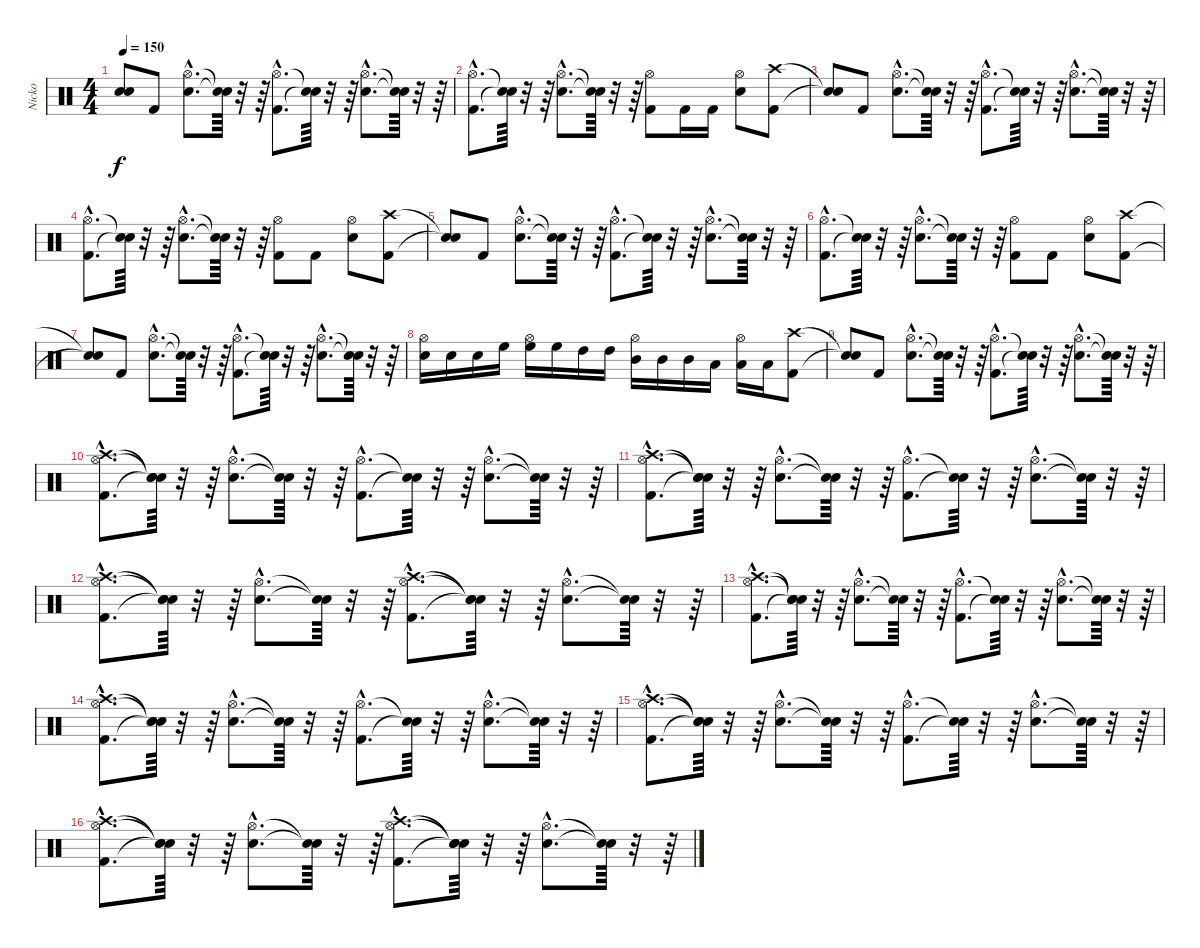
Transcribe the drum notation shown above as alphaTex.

\track ("Nicko" "Nicko") {instrument percussion}
\staff {score}
\articulation defaults
\ts (4 4)
\tempo 150
\clef neutral
\ks c
("Snare (hit)"{t} "Snare (hit)"{t}).8{dy f} "Kick (hit) 2".8 ("Snare (hit) 2"{hac} "Hi-Hat (open)"{hac}).8{d} ("Snare (hit)"{t} "Snare (hit)"{t}).64 r.32 r.64 ("Kick (hit) 2"{hac} "Hi-Hat (open)"{hac}).8{d} ("Snare (hit)"{t} "Snare (hit)"{t}).64 r.32 r.64 ("Snare (hit) 2"{hac} "Hi-Hat (open)"{hac}).8{d} ("Snare (hit)"{t} "Snare (hit)"{t}).64 r.32 r.64 |
("Kick (hit) 2"{hac} "Hi-Hat (open)"{hac}).8{d} ("Snare (hit)"{t} "Snare (hit)"{t}).64 r.32 r.64 ("Snare (hit) 2"{hac} "Hi-Hat (open)"{hac}).8{d} ("Snare (hit)"{t} "Snare (hit)"{t}).64 r.32 r.64 ("Kick (hit) 2" "Hi-Hat (open)").8 "Kick (hit) 2".16 "Kick (hit) 2".16 ("Snare (hit) 2" "Hi-Hat (open)").8 ("Kick (hit) 2" "Crash high (hit)").8 |
("Snare (hit)"{t} "Snare (hit)"{t}).8 "Kick (hit) 2".8 ("Snare (hit) 2"{hac} "Hi-Hat (open)"{hac}).8{d} ("Snare (hit)"{t} "Snare (hit)"{t}).64 r.32 r.64 ("Kick (hit) 2"{hac} "Hi-Hat (open)"{hac}).8{d} ("Snare (hit)"{t} "Snare (hit)"{t}).64 r.32 r.64 ("Snare (hit) 2"{hac} "Hi-Hat (open)"{hac}).8{d} ("Snare (hit)"{t} "Snare (hit)"{t}).64 r.32 r.64 |
("Kick (hit) 2"{hac} "Hi-Hat (open)"{hac}).8{d} ("Snare (hit)"{t} "Snare (hit)"{t}).64 r.32 r.64 ("Snare (hit) 2"{hac} "Hi-Hat (open)"{hac}).8{d} ("Snare (hit)"{t} "Snare (hit)"{t}).64 r.32 r.64 ("Kick (hit) 2" "Hi-Hat (open)").8 "Kick (hit) 2".8 ("Snare (hit) 2" "Hi-Hat (open)").8 ("Kick (hit) 2" "Crash high (hit)").8 |
("Snare (hit)"{t} "Snare (hit)"{t}).8 "Kick (hit) 2".8 ("Snare (hit) 2"{hac} "Hi-Hat (open)"{hac}).8{d} ("Snare (hit)"{t} "Snare (hit)"{t}).64 r.32 r.64 ("Kick (hit) 2"{hac} "Hi-Hat (open)"{hac}).8{d} ("Snare (hit)"{t} "Snare (hit)"{t}).64 r.32 r.64 ("Snare (hit) 2"{hac} "Hi-Hat (open)"{hac}).8{d} ("Snare (hit)"{t} "Snare (hit)"{t}).64 r.32 r.64 |
("Kick (hit) 2"{hac} "Hi-Hat (open)"{hac}).8{d} ("Snare (hit)"{t} "Snare (hit)"{t}).64 r.32 r.64 ("Snare (hit) 2"{hac} "Hi-Hat (open)"{hac}).8{d} ("Snare (hit)"{t} "Snare (hit)"{t}).64 r.32 r.64 ("Kick (hit) 2" "Hi-Hat (open)").8 "Kick (hit) 2".8 ("Snare (hit) 2" "Hi-Hat (open)").8 ("Kick (hit) 2" "Crash high (hit)").8 |
("Snare (hit)"{t} "Snare (hit)"{t}).8 "Kick (hit) 2".8 ("Snare (hit) 2"{hac} "Hi-Hat (open)"{hac}).8{d} ("Snare (hit)"{t} "Snare (hit)"{t}).64 r.32 r.64 ("Kick (hit) 2"{hac} "Hi-Hat (open)"{hac}).8{d} ("Snare (hit)"{t} "Snare (hit)"{t}).64 r.32 r.64 ("Snare (hit) 2"{hac} "Hi-Hat (open)"{hac}).8{d} ("Snare (hit)"{t} "Snare (hit)"{t}).64 r.32 r.64 |
("Snare (hit) 2" "Hi-Hat (open)").16 "Snare (hit) 2".16 "Snare (hit) 2".16 "High Floor Tom (hit)".16 ("Hi-Hat (open)" "High Floor Tom (hit)").16 "High Floor Tom (hit)".16 "High Tom (hit)".16 "High Tom (hit)".16 ("Hi-Hat (open)" "Mid Tom (hit)").16 "Mid Tom (hit)".16 "Mid Tom (hit)".16 "Low Tom (hit)".16 ("Low Tom (hit)" "Hi-Hat (open)").16 "Low Tom (hit)".16 ("Kick (hit) 2" "Crash high (hit)").8 |
("Snare (hit)"{t} "Snare (hit)"{t}).8 "Kick (hit) 2".8 ("Snare (hit) 2"{hac} "Hi-Hat (open)"{hac}).8{d} ("Snare (hit)"{t} "Snare (hit)"{t}).64 r.32 r.64 ("Kick (hit) 2"{hac} "Hi-Hat (open)"{hac}).8{d} ("Snare (hit)"{t} "Snare (hit)"{t}).64 r.32 r.64 ("Snare (hit) 2"{hac} "Hi-Hat (open)"{hac}).8{d} ("Snare (hit)"{t} "Snare (hit)"{t}).64 r.32 r.64 |
("Kick (hit) 2"{hac} "Hi-Hat (open)"{hac} "Crash high (hit)"{hac}).8{d} ("Snare (hit)"{t} "Snare (hit)"{t} "Snare (hit)"{t}).64 r.32 r.64 ("Snare (hit) 2"{hac} "Hi-Hat (open)"{hac}).8{d} ("Snare (hit)"{t} "Snare (hit)"{t}).64 r.32 r.64 ("Kick (hit) 2"{hac} "Hi-Hat (open)"{hac}).8{d} ("Snare (hit)"{t} "Snare (hit)"{t}).64 r.32 r.64 ("Snare (hit) 2"{hac} "Hi-Hat (open)"{hac}).8{d} ("Snare (hit)"{t} "Snare (hit)"{t}).64 r.32 r.64 |
("Kick (hit) 2"{hac} "Hi-Hat (open)"{hac} "Crash high (hit)"{hac}).8{d} ("Snare (hit)"{t} "Snare (hit)"{t} "Snare (hit)"{t}).64 r.32 r.64 ("Snare (hit) 2"{hac} "Hi-Hat (open)"{hac}).8{d} ("Snare (hit)"{t} "Snare (hit)"{t}).64 r.32 r.64 ("Kick (hit) 2"{hac} "Hi-Hat (open)"{hac}).8{d} ("Snare (hit)"{t} "Snare (hit)"{t}).64 r.32 r.64 ("Snare (hit) 2"{hac} "Hi-Hat (open)"{hac}).8{d} ("Snare (hit)"{t} "Snare (hit)"{t}).64 r.32 r.64 |
("Kick (hit) 2"{hac} "Hi-Hat (open)"{hac} "Crash high (hit)"{hac}).8{d} ("Snare (hit)"{t} "Snare (hit)"{t} "Snare (hit)"{t}).64 r.32 r.64 ("Snare (hit) 2"{hac} "Hi-Hat (open)"{hac}).8{d} ("Snare (hit)"{t} "Snare (hit)"{t}).64 r.32 r.64 ("Kick (hit) 2"{hac} "Hi-Hat (open)"{hac} "Crash high (hit)"{hac}).8{d} ("Snare (hit)"{t} "Snare (hit)"{t} "Snare (hit)"{t}).64 r.32 r.64 ("Snare (hit) 2"{hac} "Hi-Hat (open)"{hac}).8{d} ("Snare (hit)"{t} "Snare (hit)"{t}).64 r.32 r.64 |
("Kick (hit) 2"{hac} "Hi-Hat (open)"{hac} "Crash high (hit)"{hac}).8{d} ("Snare (hit)"{t} "Snare (hit)"{t} "Snare (hit)"{t}).64 r.32 r.64 ("Snare (hit) 2"{hac} "Hi-Hat (open)"{hac}).8{d} ("Snare (hit)"{t} "Snare (hit)"{t}).64 r.32 r.64 ("Kick (hit) 2"{hac} "Hi-Hat (open)"{hac}).8{d} ("Snare (hit)"{t} "Snare (hit)"{t}).64 r.32 r.64 ("Snare (hit) 2"{hac} "Hi-Hat (open)"{hac}).8{d} ("Snare (hit)"{t} "Snare (hit)"{t}).64 r.32 r.64 |
("Kick (hit) 2"{hac} "Hi-Hat (open)"{hac} "Crash high (hit)"{hac}).8{d} ("Snare (hit)"{t} "Snare (hit)"{t} "Snare (hit)"{t}).64 r.32 r.64 ("Snare (hit) 2"{hac} "Hi-Hat (open)"{hac}).8{d} ("Snare (hit)"{t} "Snare (hit)"{t}).64 r.32 r.64 ("Kick (hit) 2"{hac} "Hi-Hat (open)"{hac}).8{d} ("Snare (hit)"{t} "Snare (hit)"{t}).64 r.32 r.64 ("Snare (hit) 2"{hac} "Hi-Hat (open)"{hac}).8{d} ("Snare (hit)"{t} "Snare (hit)"{t}).64 r.32 r.64 |
("Kick (hit) 2"{hac} "Hi-Hat (open)"{hac} "Crash high (hit)"{hac}).8{d} ("Snare (hit)"{t} "Snare (hit)"{t} "Snare (hit)"{t}).64 r.32 r.64 ("Snare (hit) 2"{hac} "Hi-Hat (open)"{hac}).8{d} ("Snare (hit)"{t} "Snare (hit)"{t}).64 r.32 r.64 ("Kick (hit) 2"{hac} "Hi-Hat (open)"{hac}).8{d} ("Snare (hit)"{t} "Snare (hit)"{t}).64 r.32 r.64 ("Snare (hit) 2"{hac} "Hi-Hat (open)"{hac}).8{d} ("Snare (hit)"{t} "Snare (hit)"{t}).64 r.32 r.64 |
("Kick (hit) 2"{hac} "Hi-Hat (open)"{hac} "Crash high (hit)"{hac}).8{d} ("Snare (hit)"{t} "Snare (hit)"{t} "Snare (hit)"{t}).64 r.32 r.64 ("Snare (hit) 2"{hac} "Hi-Hat (open)"{hac}).8{d} ("Snare (hit)"{t} "Snare (hit)"{t}).64 r.32 r.64 ("Kick (hit) 2"{hac} "Hi-Hat (open)"{hac} "Crash high (hit)"{hac}).8{d} ("Snare (hit)"{t} "Snare (hit)"{t} "Snare (hit)"{t}).64 r.32 r.64 ("Snare (hit) 2"{hac} "Hi-Hat (open)"{hac}).8{d} ("Snare (hit)"{t} "Snare (hit)"{t}).64 r.32 r.64
